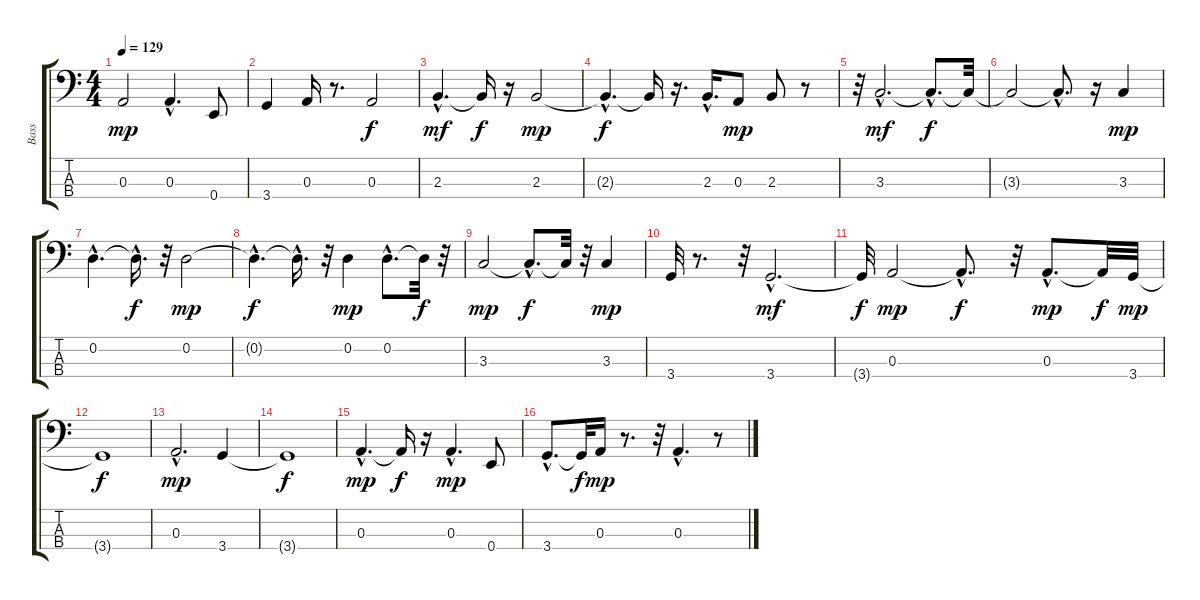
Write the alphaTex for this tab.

\track ("Bass" "Bass") {instrument fretlessbass}
\staff {score tabs}
\tuning (G2 D2 A1 E1) {hide}
\ts (4 4)
\tempo 129
\clef f4
\ks c
0.3.2{dy mp} 0.3{hac}.4{d} 0.4.8 |
3.4.4 0.3.16 r.8{d} 0.3.2{dy f} |
2.3{hac}.4{d dy mf} 2.3{t}.16{dy f} r.16 2.3.2{dy mp} |
2.3{hac t}.4{d dy f} 2.3{t}.16 r.16{d} 2.3{hac}.16{d} 0.3.8{dy mp} 2.3.8 r.8 |
r.32 3.3{hac}.2{d dy mf} 3.3{hac t}.8{d dy f} 3.3{t}.32 |
3.3{t}.2 3.3{hac t}.8{d} r.16 3.3.4{dy mp} |
0.2{hac}.4{d} 0.2{hac t}.16{d dy f} r.32 0.2.2{dy mp} |
0.2{hac t}.4{d dy f} 0.2{hac t}.16{d} r.32 0.2.4{dy mp} 0.2{hac}.8{d} 0.2{t}.32{dy f} r.32 |
3.3.2{dy mp} 3.3{hac t}.8{d dy f} 3.3{t}.32 r.32 3.3.4{dy mp} |
3.4.32 r.8{d} r.32 3.4{hac}.2{d dy mf} |
3.4{t}.32{dy f} 0.3.2{dy mp} 0.3{hac t}.8{d dy f} r.32 0.3{hac}.8{d dy mp} 0.3{t}.32{dy f} 3.4.32{dy mp} |
3.4{t}.1{dy f} |
0.3{hac}.2{d dy mp} 3.4.4 |
3.4{t}.1{dy f} |
0.3{hac}.4{d dy mp} 0.3{t}.16{dy f} r.16 0.3{hac}.4{d dy mp} 0.4.8 |
3.4{hac}.8{d} 3.4{t}.32{dy f} 0.3.16{dy mp} r.8{d} r.32 0.3{hac}.4{d} r.8
